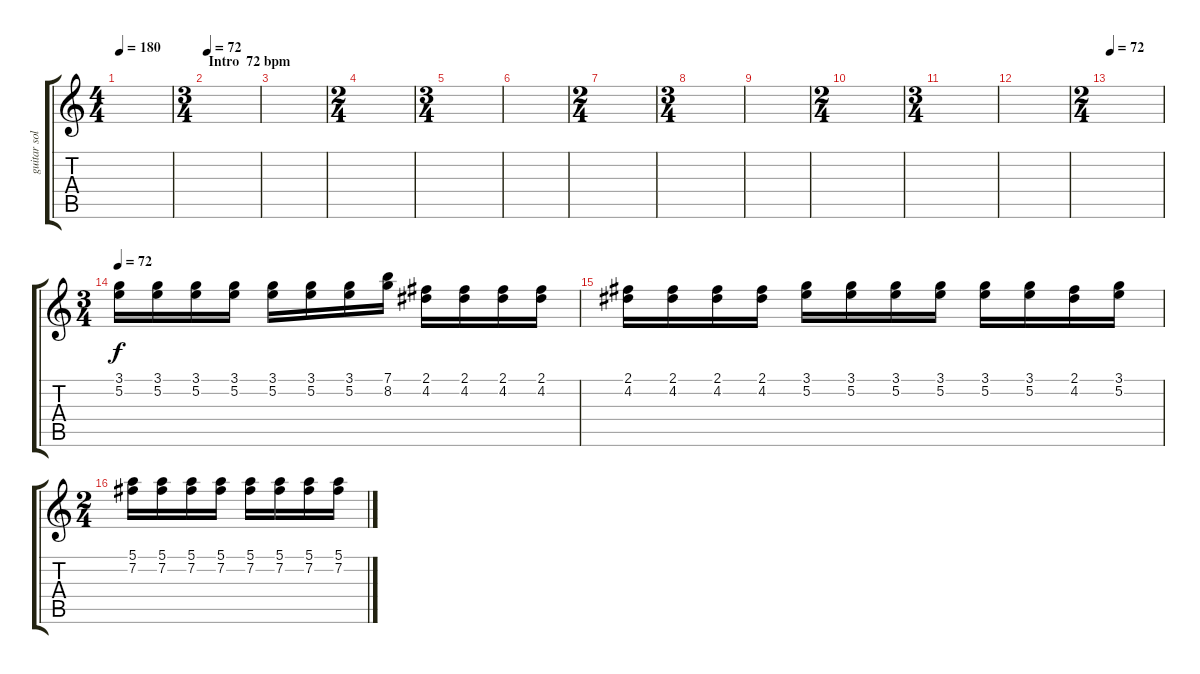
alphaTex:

\track ("guitar solo" "guitar sol") {instrument distortionguitar}
\staff {score tabs}
\tuning (E4 B3 G3 D3 A2 E2) {hide}
\ts (4 4)
\tempo 180
\tempo 75
\tempo 180
\clef g2
\ks c
|
\ts (3 4)
\section ("" "Intro  72 bpm")
\tempo 72
|
|
\ts (2 4)
|
\ts (3 4)
|
|
\ts (2 4)
|
\ts (3 4)
|
|
\ts (2 4)
|
\ts (3 4)
|
|
\ts (2 4)
\tempo 72
|
\ts (3 4)
\tempo 72
(3.1 5.2).16 (3.1 5.2).16 (3.1 5.2).16 (3.1 5.2).16 (3.1 5.2).16 (3.1 5.2).16 (3.1 5.2).16 (7.1 8.2).16 (2.1 4.2).16 (2.1 4.2).16 (2.1 4.2).16 (2.1 4.2).16 |
(2.1 4.2).16 (2.1 4.2).16 (2.1 4.2).16 (2.1 4.2).16 (3.1 5.2).16 (3.1 5.2).16 (3.1 5.2).16 (3.1 5.2).16 (3.1 5.2).16 (3.1 5.2).16 (2.1 4.2).16 (3.1 5.2).16 |
\ts (2 4)
(5.1 7.2).16 (5.1 7.2).16 (5.1 7.2).16 (5.1 7.2).16 (5.1 7.2).16 (5.1 7.2).16 (5.1 7.2).16 (5.1 7.2).16
